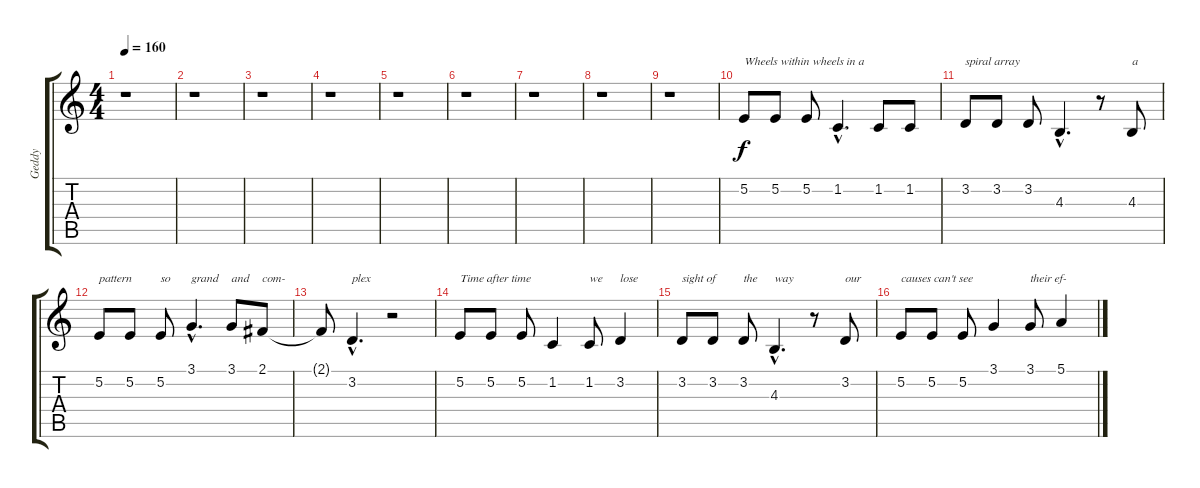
\track ("Geddy" "Geddy") {instrument lead6voice}
\staff {score tabs}
\tuning (E4 B3 G3 D3 A2 E2) {hide}
\ts (4 4)
\tempo 160
\clef g2
\ks c
r.1{dy f} |
r.1 |
r.1 |
r.1 |
r.1 |
r.1 |
r.1 |
r.1 |
r.1 |
5.2.8{txt "Wheels within wheels in a"} 5.2.8 5.2.8 1.2{hac}.4{d} 1.2.8 1.2.8 |
3.2.8{txt "spiral array"} 3.2.8 3.2.8 4.3{hac}.4{d} r.8 4.3.8{txt "a"} |
5.2.8{txt "pattern"} 5.2.8 5.2.8{txt "so"} 3.1{hac}.4{d txt "grand"} 3.1.8{txt "and"} 2.1.8{txt "com-"} |
2.1{t}.8 3.2{hac}.4{d txt "plex"} r.2 |
5.2.8{txt "Time after time"} 5.2.8 5.2.8 1.2.4 1.2.8{txt "we"} 3.2.4{txt "lose"} |
3.2.8{txt "sight of"} 3.2.8 3.2.8{txt "the"} 4.3{hac}.4{d txt "way"} r.8 3.2.8{txt "our"} |
5.2.8{txt "causes can't see"} 5.2.8 5.2.8 3.1.4 3.1.8{txt "their ef-"} 5.1.4
